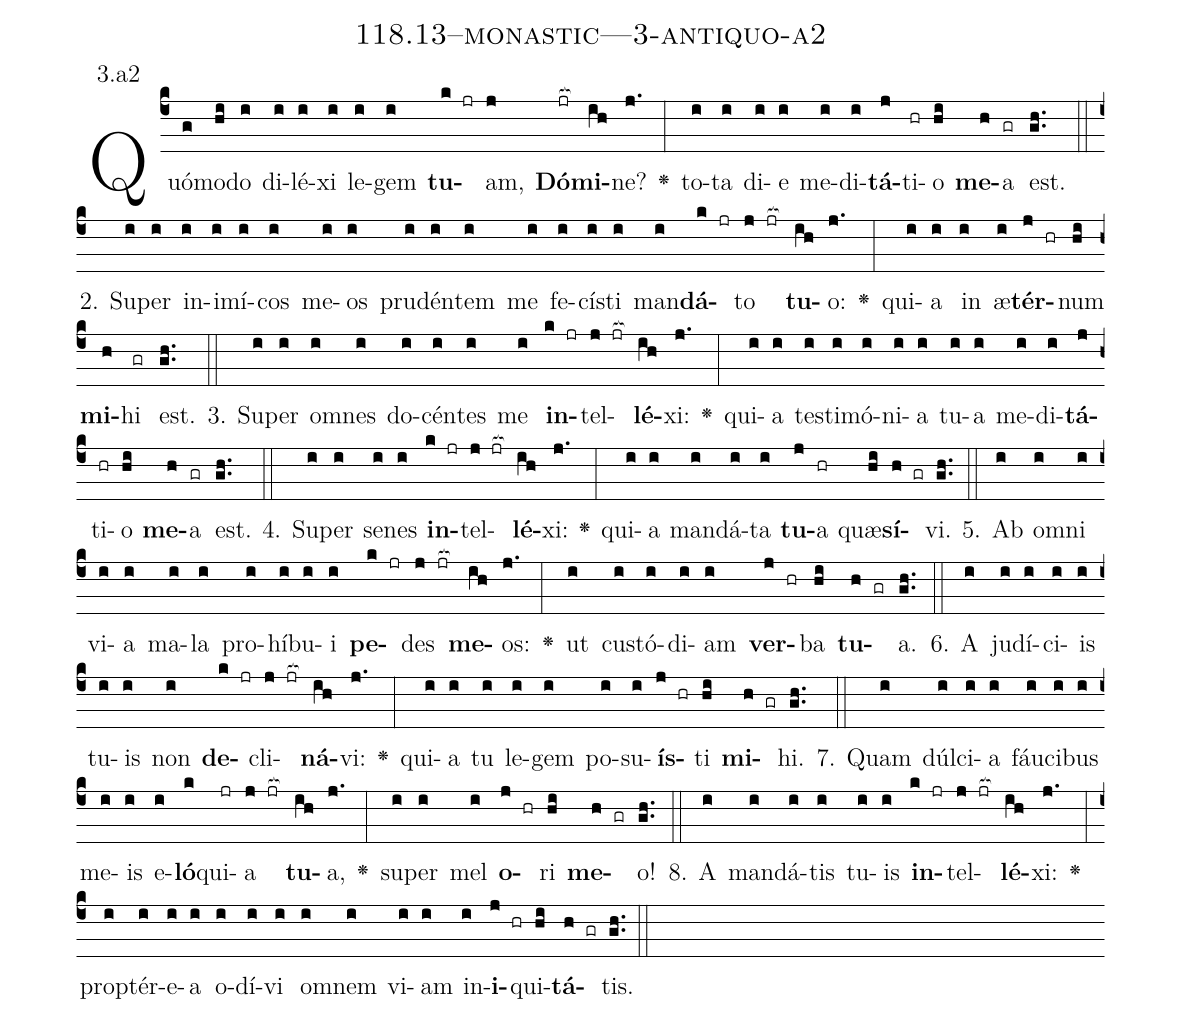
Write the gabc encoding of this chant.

name: 118.13--monastic---3-antiquo-a2;
annotation: 3.a2;
%%
(c4)Quó(g)mo(hi)do(i) di(i)lé(i)xi(i) le(i)gem(i) <b>tu</b>(k jr)am,(j) <b>Dó</b>(jr[ocb:1{])<b>mi</b>(ih[ocb:0}])ne?(j.) <v>\greheightstar</v>(:) to(i)ta(i) di(i)e(i) me(i)di(i)<b>tá</b>(j)ti(hr)o(hi) <b>me</b>(h)a(gr) est.(gh..) (::)
2. Su(i)per(i) in(i)i(i)mí(i)cos(i) me(i)os(i) pru(i)dén(i)tem(i) me(i) fe(i)cís(i)ti(i) man(i)<b>dá</b>(k jr)to(j jr[ocb:1{]) <b>tu</b>(ih[ocb:0}])o:(j.) <v>\greheightstar</v>(:) qui(i)a(i) in(i) æ(i)<b>tér</b>(j hr)num(hi) <b>mi</b>(h)hi(gr) est.(gh..) (::)
3. Su(i)per(i) om(i)nes(i) do(i)cén(i)tes(i) me(i) <b>in</b>(k jr)tel(j jr[ocb:1{])<b>lé</b>(ih[ocb:0}])xi:(j.) <v>\greheightstar</v>(:) qui(i)a(i) tes(i)ti(i)mó(i)ni(i)a(i) tu(i)a(i) me(i)di(i)<b>tá</b>(j)ti(hr)o(hi) <b>me</b>(h)a(gr) est.(gh..) (::)
4. Su(i)per(i) se(i)nes(i) <b>in</b>(k jr)tel(j jr[ocb:1{])<b>lé</b>(ih[ocb:0}])xi:(j.) <v>\greheightstar</v>(:) qui(i)a(i) man(i)dá(i)ta(i) <b>tu</b>(j)a(hr) quæ(hi)<b>sí</b>(h gr)vi.(gh..) (::)
5. Ab(i) om(i)ni(i) vi(i)a(i) ma(i)la(i) pro(i)hí(i)bu(i)i(i) <b>pe</b>(k jr)des(j jr[ocb:1{]) <b>me</b>(ih[ocb:0}])os:(j.) <v>\greheightstar</v>(:) ut(i) cus(i)tó(i)di(i)am(i) <b>ver</b>(j hr)ba(hi) <b>tu</b>(h gr)a.(gh..) (::)
6. A(i) ju(i)dí(i)ci(i)is(i) tu(i)is(i) non(i) <b>de</b>(k jr)cli(j jr[ocb:1{])<b>ná</b>(ih[ocb:0}])vi:(j.) <v>\greheightstar</v>(:) qui(i)a(i) tu(i) le(i)gem(i) po(i)su(i)<b>ís</b>(j hr)ti(hi) <b>mi</b>(h gr)hi.(gh..) (::)
7. Quam(i) dúl(i)ci(i)a(i) fáu(i)ci(i)bus(i) me(i)is(i) e(i)<b>ló</b>(k)qui(jr)a(j jr[ocb:1{]) <b>tu</b>(ih[ocb:0}])a,(j.) <v>\greheightstar</v>(:) su(i)per(i) mel(i) <b>o</b>(j hr)ri(hi) <b>me</b>(h gr)o!(gh..) (::)
8. A(i) man(i)dá(i)tis(i) tu(i)is(i) <b>in</b>(k jr)tel(j jr[ocb:1{])<b>lé</b>(ih[ocb:0}])xi:(j.) <v>\greheightstar</v>(:) prop(i)tér(i)e(i)a(i) o(i)dí(i)vi(i) om(i)nem(i) vi(i)am(i) in(i)<b>i</b>(j hr)qui(hi)<b>tá</b>(h gr)tis.(gh..) (::)
